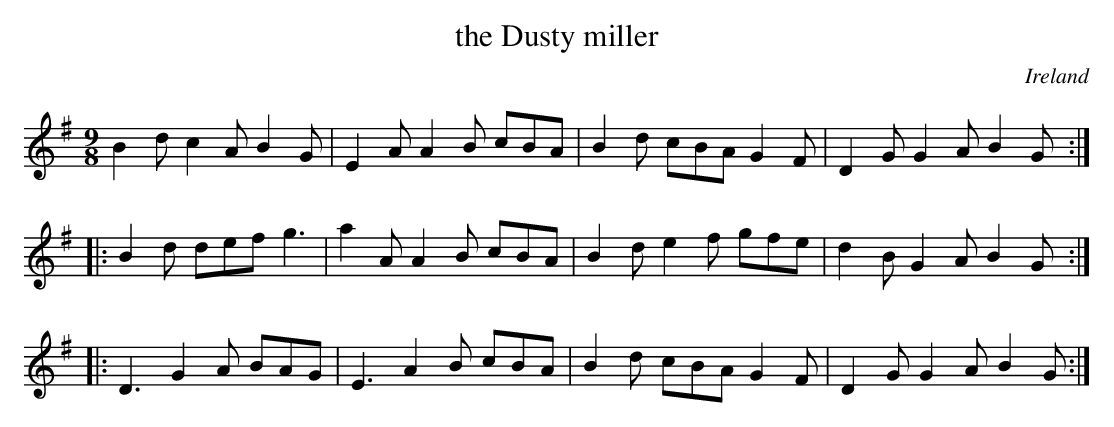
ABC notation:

X:1
T:the Dusty miller
O:Ireland
M:9/8
K:G
B2d c2A B2G | E2A A2B cBA | \
   B2d cBA G2F | D2G G2A B2G :|
|: B2d def g3 | a2A A2B cBA | \
   B2d e2f gfe | d2B G2A B2G :|
|: D3 G2A BAG | E3 A2B cBA | \
   B2d cBA G2F | D2G G2A B2G:|
